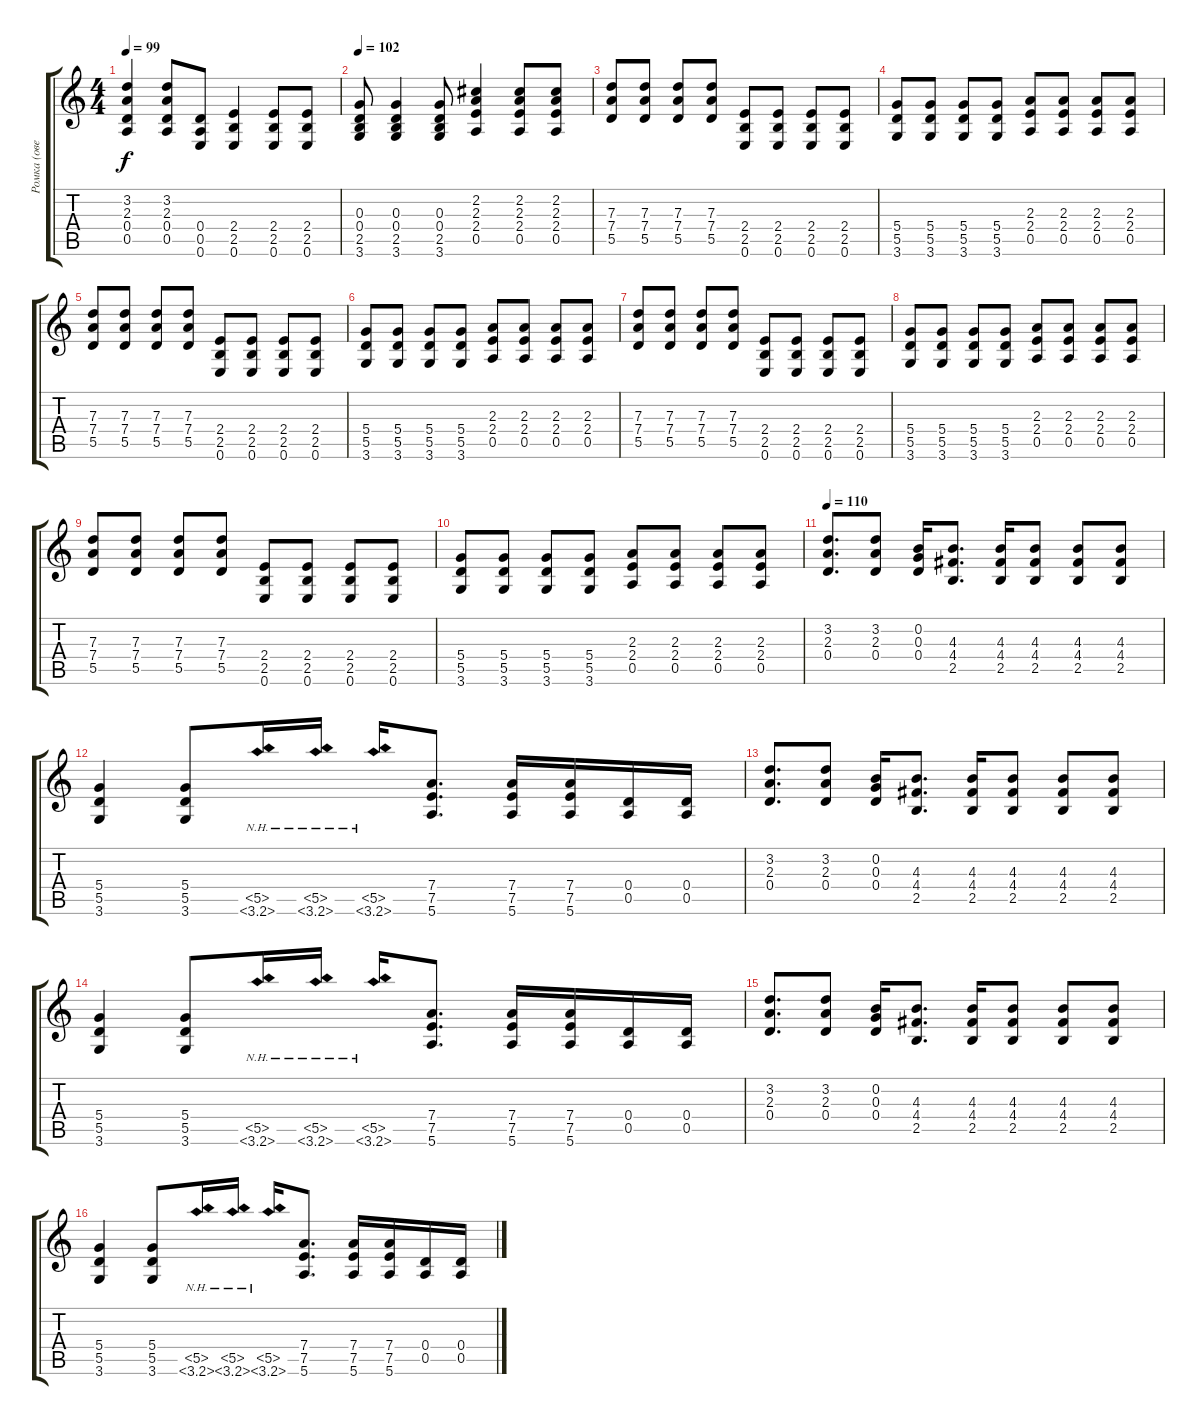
\track ("Ромка (овердрайв)" "Ромка (ове") {instrument overdrivenguitar}
\staff {score tabs}
\tuning (E4 B3 G3 D3 A2 E2) {hide}
\ts (4 4)
\tempo 99
\clef g2
\ks c
(3.2 2.3 0.4 0.5).4{dy f} (3.2 2.3 0.4 0.5).8 (0.4 0.5 0.6).8 (2.4 2.5 0.6).4 (2.4 2.5 0.6).8 (2.4 2.5 0.6).8 |
\tempo 102
(0.3 0.4 2.5 3.6).8 (0.3 0.4 2.5 3.6).4 (0.3 0.4 2.5 3.6).8 (2.2 2.3 2.4 0.5).4 (2.2 2.3 2.4 0.5).8 (2.2 2.3 2.4 0.5).8 |
(7.3 7.4 5.5).8 (7.3 7.4 5.5).8 (7.3 7.4 5.5).8 (7.3 7.4 5.5).8 (2.4 2.5 0.6).8 (2.4 2.5 0.6).8 (2.4 2.5 0.6).8 (2.4 2.5 0.6).8 |
(5.4 5.5 3.6).8 (5.4 5.5 3.6).8 (5.4 5.5 3.6).8 (5.4 5.5 3.6).8 (2.3 2.4 0.5).8 (2.3 2.4 0.5).8 (2.3 2.4 0.5).8 (2.3 2.4 0.5).8 |
(7.3 7.4 5.5).8 (7.3 7.4 5.5).8 (7.3 7.4 5.5).8 (7.3 7.4 5.5).8 (2.4 2.5 0.6).8 (2.4 2.5 0.6).8 (2.4 2.5 0.6).8 (2.4 2.5 0.6).8 |
(5.4 5.5 3.6).8 (5.4 5.5 3.6).8 (5.4 5.5 3.6).8 (5.4 5.5 3.6).8 (2.3 2.4 0.5).8 (2.3 2.4 0.5).8 (2.3 2.4 0.5).8 (2.3 2.4 0.5).8 |
(7.3 7.4 5.5).8 (7.3 7.4 5.5).8 (7.3 7.4 5.5).8 (7.3 7.4 5.5).8 (2.4 2.5 0.6).8 (2.4 2.5 0.6).8 (2.4 2.5 0.6).8 (2.4 2.5 0.6).8 |
(5.4 5.5 3.6).8 (5.4 5.5 3.6).8 (5.4 5.5 3.6).8 (5.4 5.5 3.6).8 (2.3 2.4 0.5).8 (2.3 2.4 0.5).8 (2.3 2.4 0.5).8 (2.3 2.4 0.5).8 |
(7.3 7.4 5.5).8 (7.3 7.4 5.5).8 (7.3 7.4 5.5).8 (7.3 7.4 5.5).8 (2.4 2.5 0.6).8 (2.4 2.5 0.6).8 (2.4 2.5 0.6).8 (2.4 2.5 0.6).8 |
(5.4 5.5 3.6).8 (5.4 5.5 3.6).8 (5.4 5.5 3.6).8 (5.4 5.5 3.6).8 (2.3 2.4 0.5).8 (2.3 2.4 0.5).8 (2.3 2.4 0.5).8 (2.3 2.4 0.5).8 |
\tempo 110
(3.2 2.3 0.4).8{d} (3.2 2.3 0.4).8 (0.2 0.3 0.4).16 (4.3 4.4 2.5).8{d} (4.3 4.4 2.5).16 (4.3 4.4 2.5).8 (4.3 4.4 2.5).8 (4.3 4.4 2.5).8 |
(5.4 5.5 3.6).4 (5.4 5.5 3.6).8 (5.5{nh} 3.6{nh}).16 (5.5{nh} 3.6{nh}).16 (5.5{nh} 3.6{nh}).16 (7.4 7.5 5.6).8{d} (7.4 7.5 5.6).16 (7.4 7.5 5.6).16 (0.4 0.5).16 (0.4 0.5).16 |
(3.2 2.3 0.4).8{d} (3.2 2.3 0.4).8 (0.2 0.3 0.4).16 (4.3 4.4 2.5).8{d} (4.3 4.4 2.5).16 (4.3 4.4 2.5).8 (4.3 4.4 2.5).8 (4.3 4.4 2.5).8 |
(5.4 5.5 3.6).4 (5.4 5.5 3.6).8 (5.5{nh} 3.6{nh}).16 (5.5{nh} 3.6{nh}).16 (5.5{nh} 3.6{nh}).16 (7.4 7.5 5.6).8{d} (7.4 7.5 5.6).16 (7.4 7.5 5.6).16 (0.4 0.5).16 (0.4 0.5).16 |
(3.2 2.3 0.4).8{d} (3.2 2.3 0.4).8 (0.2 0.3 0.4).16 (4.3 4.4 2.5).8{d} (4.3 4.4 2.5).16 (4.3 4.4 2.5).8 (4.3 4.4 2.5).8 (4.3 4.4 2.5).8 |
(5.4 5.5 3.6).4 (5.4 5.5 3.6).8 (5.5{nh} 3.6{nh}).16 (5.5{nh} 3.6{nh}).16 (5.5{nh} 3.6{nh}).16 (7.4 7.5 5.6).8{d} (7.4 7.5 5.6).16 (7.4 7.5 5.6).16 (0.4 0.5).16 (0.4 0.5).16
